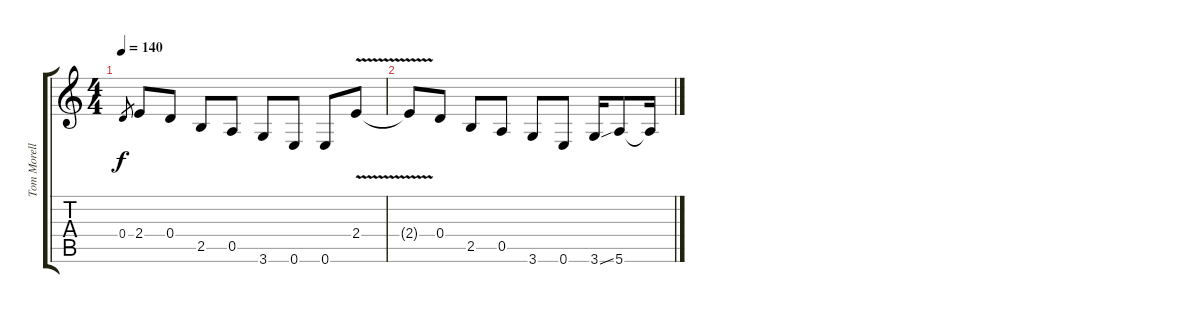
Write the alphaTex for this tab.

\track ("Tom Morello" "Tom Morell") {instrument distortionguitar}
\staff {score tabs}
\tuning (E4 B3 G3 D3 A2 E2) {hide}
\ts (4 4)
\tempo 140
\clef g2
\ks c
0.4.8{gr dy f} 2.4.8 0.4.8 2.5.8 0.5.8 3.6.8 0.6.8 0.6.8 2.4{v}.8 |
2.4{t}.8 0.4.8 2.5.8 0.5.8 3.6.8 0.6.8 3.6{ss}.16 5.6.8 5.6{t}.16
